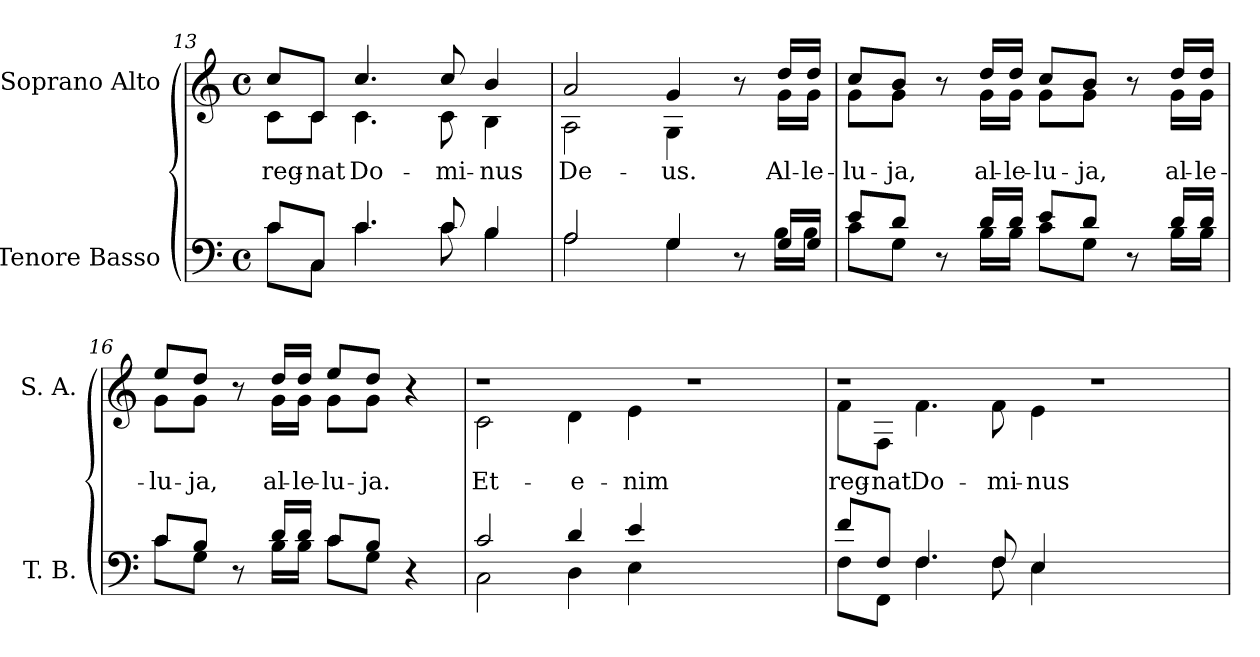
**kern	**kern	**text
*part2	*part1	*part1
*staff2	*staff1	*staff1
*I"Tenore Basso	*I"Soprano Alto	*
*I'T. B.	*I'S. A.	*
*clefF4	*clefG2	*
*k[]	*k[]	*
*C:	*C:	*
*M4/4	*M4/4	*
*met(c)	*met(c)	*
=13	=13	=13
*^	*	*
!	!	!	!LO:LY:b:color=#000000
*	*	*^	*
8ci/L	8ci\L	8cci/L	8ci\L	reg-
!	!	!	!	!LO:LY:b:color=#000000
8Ci/J	8Ci\J	8ci/J	8ci\J	-nat
!	!	!	!	!LO:LY:b:color=#000000
4.ci/	4.ci\	4.cci/	4.ci\	Do-
!	!	!	!	!LO:LY:b:color=#000000
8ci/	8ci\	8cci/	8ci\	-mi-
!	!	!	!	!LO:LY:b:color=#000000
4Bi/	4Bi\	4bi/	4Bi\	-nus
!!LO:LB:g=z	!!
=14	=14	=14	=14	=14
!	!	!	!	!LO:LY:b:color=#000000
2Ai/	2Ai\	2ai/	2Ai\	De-
!	!	!	!	!LO:LY:b:color=#000000
4Gi/	4Gi\	4gi/	4Gi\	-us.
8r	8ryy	8r	8ryy	.
!	!	!	!	!LO:LY:b:color=#000000
16Gi/LL	16Bi\LL	16ddi/LL	16gi\LL	Al-
!	!	!	!	!LO:LY:b:color=#000000
16Gi/JJ	16Bi\JJ	16ddi/JJ	16gi\JJ	-le-
=15	=15	=15	=15	=15
!	!	!	!	!LO:LY:b:color=#000000
8ei/L	8ci\L	8cci/L	8gi\L	-lu-
!	!	!	!	!LO:LY:b:color=#000000
8di/J	8Gi\J	8bi/J	8gi\J	-ja,
8r	8ryy	8r	8ryy	.
!	!	!	!	!LO:LY:b:color=#000000
16di/LL	16Bi\LL	16ddi/LL	16gi\LL	al-
!	!	!	!	!LO:LY:b:color=#000000
16di/JJ	16Bi\JJ	16ddi/JJ	16gi\JJ	-le-
!	!	!	!	!LO:LY:b:color=#000000
8ei/L	8ci\L	8cci/L	8gi\L	-lu-
!	!	!	!	!LO:LY:b:color=#000000
8di/J	8Gi\J	8bi/J	8gi\J	-ja,
8r	8ryy	8r	8ryy	.
!	!	!	!	!LO:LY:b:color=#000000
16di/LL	16Bi\LL	16ddi/LL	16gi\LL	al-
!	!	!	!	!LO:LY:b:color=#000000
16di/JJ	16Bi\JJ	16ddi/JJ	16gi\JJ	-le-
=16	=16	=16	=16	=16
!	!	!	!	!LO:LY:b:color=#000000
8ci/L	8ci\L	8eei/L	8gi\L	-lu-
!	!	!	!	!LO:LY:b:color=#000000
8Bi/J	8Gi\J	8ddi/J	8gi\J	-ja,
8r	8ryy	8r	8ryy	.
!	!	!	!	!LO:LY:b:color=#000000
16di/LL	16Bi\LL	16ddi/LL	16gi\LL	al-
!	!	!	!	!LO:LY:b:color=#000000
16di/JJ	16Bi\JJ	16ddi/JJ	16gi\JJ	-le-
!	!	!	!	!LO:LY:b:color=#000000
8ci/L	8ci\L	8eei/L	8gi\L	-lu-
!	!	!	!	!LO:LY:b:color=#000000
8Bi/J	8Gi\J	8ddi/J	8gi\J	-ja.
4r	4ryy	4r	4ryy	.
!!LO:LB:g=z	!!
=17	=17	=17	=17	=17
!	!	!	!	!LO:LY:b:color=#000000
2ci/	2Ci\	1r	2ci\	Et-
!	!	!	!	!LO:LY:b:color=#000000
4di/	4Di\	.	4di\	-e-
!	!	!	!	!LO:LY:b:color=#000000
4ei/	4Ei\	.	4ei\	-nim
1ryy	1ryy	1r	1ryy	.
=18	=18	=18	=18	=18
!	!	!	!	!LO:LY:b:color=#000000
8fi/L	8Fi\L	1r	8fi\L	reg-
!	!	!	!	!LO:LY:b:color=#000000
8Fi/J	8FFi\J	.	8Fi\J	-nat
!	!	!	!	!LO:LY:b:color=#000000
4.Fi/	4.Fi\	.	4.fi\	Do-
!	!	!	!	!LO:LY:b:color=#000000
8Fi/	8Fi\	.	8fi\	-mi-
!	!	!	!	!LO:LY:b:color=#000000
4Ei/	4Ei\	.	4ei\	-nus
1ryy	1ryy	1r	1ryy	.
*v	*v	*	*	*
*	*v	*v	*
=	=	=
*-	*-	*-
